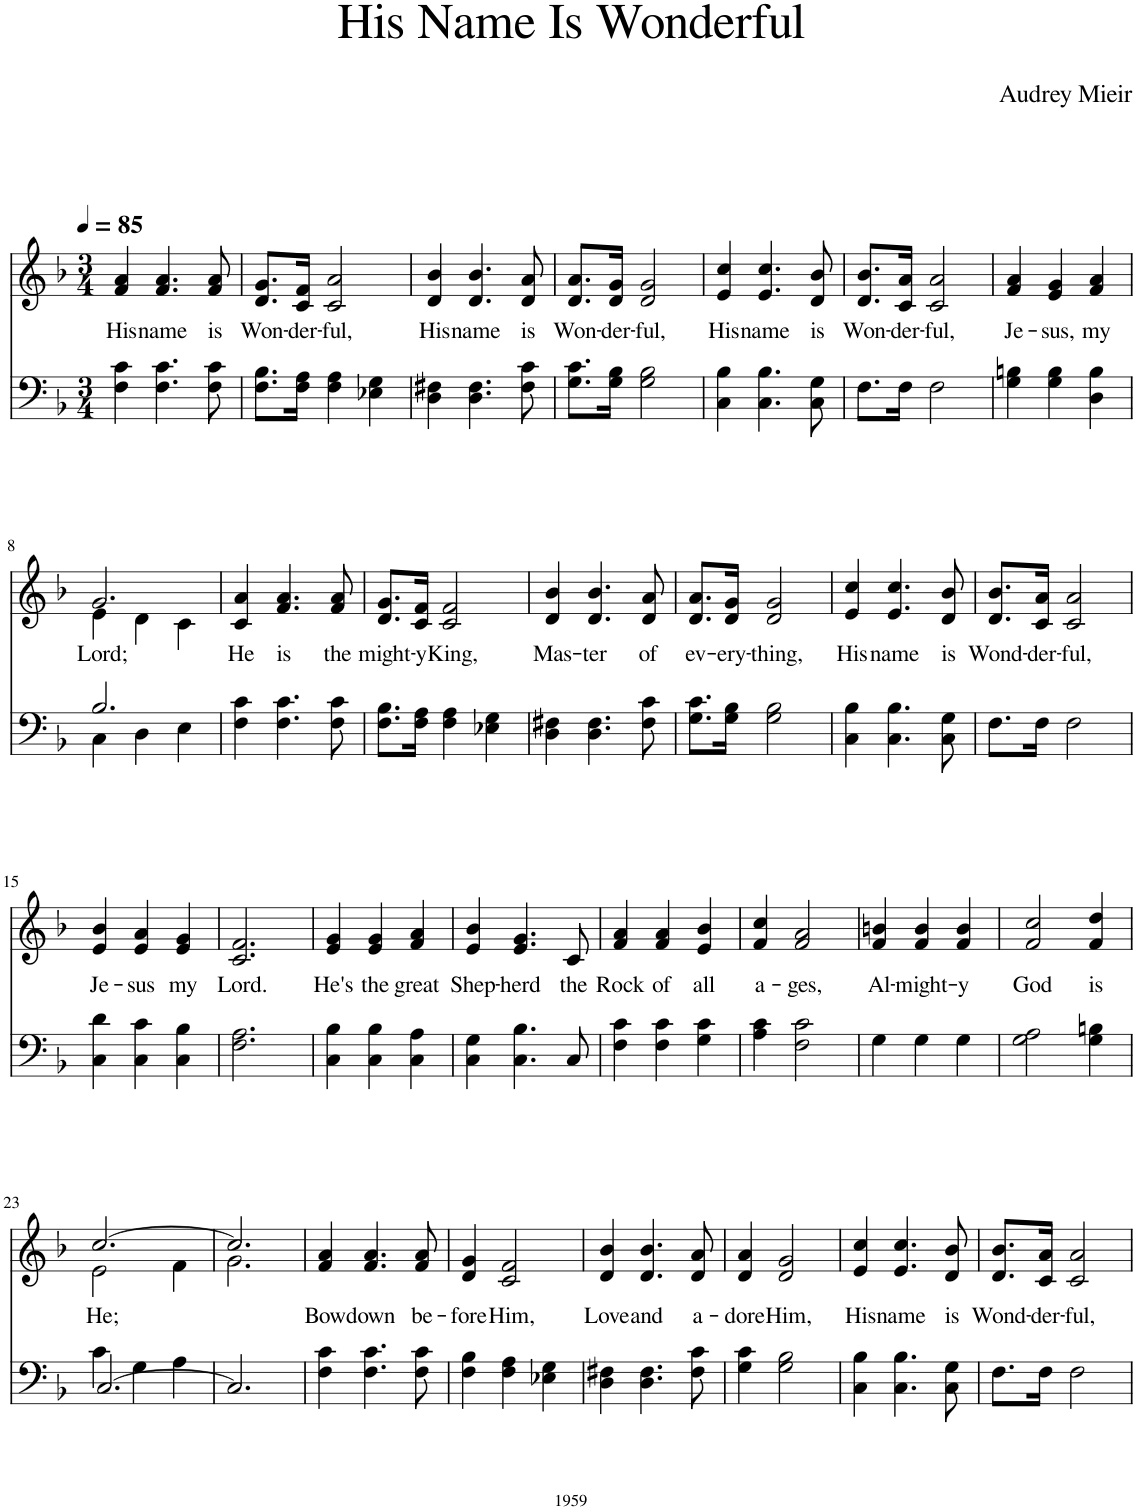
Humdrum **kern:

**kern	**kern	**text
*part1	*part1	*part1
*staff2	*staff1	*staff1
*I"Piano	*	*
*I'Pno.	*	*
*clefF4	*clefG2	*
*k[b-]	*k[b-]	*
*M3/4	*M3/4	*
*MM85	*MM85	*
=1	=1	=1
!	!	!LO:LY:b
4F\ 4c\	4f/ 4a/	His
!	!	!LO:LY:b
4.F\ 4.c\	4.f/ 4.a/	name
!	!	!LO:LY:b
8F\ 8c\	8f/ 8a/	is
=2	=2	=2
!	!	!LO:LY:b
8.F\ 8.B-\L	8.d/ 8.g/L	Won-
!	!	!LO:LY:b
16F\ 16A\Jk	16c/ 16f/Jk	-der-
!	!	!LO:LY:b
4F\ 4A\	2c/ 2a/	-ful,
4E-X\ 4G\	.	.
=3	=3	=3
!	!	!LO:LY:b
4D\ 4F#X\	4d/ 4b-/	His
!	!	!LO:LY:b
4.D\ 4.F#\	4.d/ 4.b-/	name
!	!	!LO:LY:b
8F#\ 8c\	8d/ 8a/	is
=4	=4	=4
!	!	!LO:LY:b
8.G\ 8.c\L	8.d/ 8.a/L	Won-
!	!	!LO:LY:b
16G\ 16B-\Jk	16d/ 16g/Jk	-der-
!	!	!LO:LY:b
2G\ 2B-\	2d/ 2g/	-ful,
=5	=5	=5
!	!	!LO:LY:b
4C\ 4B-\	4e/ 4cc/	His
!	!	!LO:LY:b
4.C\ 4.B-\	4.e/ 4.cc/	name
!	!	!LO:LY:b
8C\ 8G\	8d/ 8b-/	is
=6	=6	=6
!	!	!LO:LY:b
8.F\L	8.d/ 8.b-/L	Won-
!	!	!LO:LY:b
16F\Jk	16c/ 16a/Jk	-der-
!	!	!LO:LY:b
2F\	2c/ 2a/	-ful,
=7	=7	=7
!	!	!LO:LY:b
4G\ 4Bn\	4f/ 4a/	Je-
!	!	!LO:LY:b
4G\ 4B\	4e/ 4g/	-sus,
!	!	!LO:LY:b
4D\ 4B\	4f/ 4a/	my
!!LO:LB:g=z
=8	=8	=8
*^	*	*
!	!	!	!LO:LY:b
*	*	*^	*
2.B-/	4C\	2.g/	4e\	Lord;
.	4D\	.	4d\	.
.	4E\	.	4c\	.
=9	=9	=9	=9	=9
!	!	!	!	!LO:LY:b
*v	*v	*	*	*
*	*v	*v	*
4F\ 4c\	4c/ 4a/	He
!	!	!LO:LY:b
4.F\ 4.c\	4.f/ 4.a/	is
!	!	!LO:LY:b
8F\ 8c\	8f/ 8a/	the
=10	=10	=10
!	!	!LO:LY:b
8.F\ 8.B-\L	8.d/ 8.g/L	might-
!	!	!LO:LY:b
16F\ 16A\Jk	16c/ 16f/Jk	-y
!	!	!LO:LY:b
4F\ 4A\	2c/ 2f/	King,
4E-X\ 4G\	.	.
=11	=11	=11
!	!	!LO:LY:b
4D\ 4F#X\	4d/ 4b-/	Mas-
!	!	!LO:LY:b
4.D\ 4.F#\	4.d/ 4.b-/	-ter
!	!	!LO:LY:b
8F#\ 8c\	8d/ 8a/	of
=12	=12	=12
!	!	!LO:LY:b
8.G\ 8.c\L	8.d/ 8.a/L	ev-
!	!	!LO:LY:b
16G\ 16B-\Jk	16d/ 16g/Jk	-ery-
!	!	!LO:LY:b
2G\ 2B-\	2d/ 2g/	-thing,
=13	=13	=13
!	!	!LO:LY:b
4C\ 4B-\	4e/ 4cc/	His
!	!	!LO:LY:b
4.C\ 4.B-\	4.e/ 4.cc/	name
!	!	!LO:LY:b
8C\ 8G\	8d/ 8b-/	is
=14	=14	=14
!	!	!LO:LY:b
8.F\L	8.d/ 8.b-/L	Wond-
!	!	!LO:LY:b
16F\Jk	16c/ 16a/Jk	-der-
!	!	!LO:LY:b
2F\	2c/ 2a/	-ful,
!!LO:LB:g=z
=15	=15	=15
!	!	!LO:LY:b
4C\ 4d\	4e/ 4b-/	Je-
!	!	!LO:LY:b
4C\ 4c\	4e/ 4a/	-sus
!	!	!LO:LY:b
4C\ 4B-\	4e/ 4g/	my
=16	=16	=16
!	!	!LO:LY:b
2.F\ 2.A\	2.c/ 2.f/	Lord.
=17	=17	=17
!	!	!LO:LY:b
4C\ 4B-\	4e/ 4g/	He's
!	!	!LO:LY:b
4C\ 4B-\	4e/ 4g/	the
!	!	!LO:LY:b
4C\ 4A\	4f/ 4a/	great
=18	=18	=18
!	!	!LO:LY:b
4C\ 4G\	4e/ 4b-/	Shep-
!	!	!LO:LY:b
4.C\ 4.B-\	4.e/ 4.g/	-herd
!	!	!LO:LY:b
8C/	8c/	the
=19	=19	=19
!	!	!LO:LY:b
4F\ 4c\	4f/ 4a/	Rock
!	!	!LO:LY:b
4F\ 4c\	4f/ 4a/	of
!	!	!LO:LY:b
4G\ 4c\	4e/ 4b-/	all
=20	=20	=20
!	!	!LO:LY:b
4A\ 4c\	4f/ 4cc/	a-
!	!	!LO:LY:b
2F\ 2c\	2f/ 2a/	-ges,
=21	=21	=21
!	!	!LO:LY:b
4G\	4f/ 4bn/	Al-
!	!	!LO:LY:b
4G\	4f/ 4b/	-might-
!	!	!LO:LY:b
4G\	4f/ 4b/	-y
=22	=22	=22
!	!	!LO:LY:b
2G\ 2A\	2f/ 2cc/	God
!	!	!LO:LY:b
4G\ 4Bn\	4f/ 4dd/	is
!!LO:LB:g=z
=23	=23	=23
*^	*	*
!	!	!	!LO:LY:b
*	*	*^	*
[2.C/	4c\	[2.cc/	2e\	He;
.	4G\	.	.	.
.	4A\	.	4f\	.
*v	*v	*	*	*
=24	=24	=24	=24
2.C/]	2.cc/]	2.g\	.
=25	=25	=25	=25
!	!	!	!LO:LY:b
*	*v	*v	*
4F\ 4c\	4f/ 4a/	Bow
!	!	!LO:LY:b
4.F\ 4.c\	4.f/ 4.a/	down
!	!	!LO:LY:b
8F\ 8c\	8f/ 8a/	be-
=26	=26	=26
!	!	!LO:LY:b
4F\ 4B-\	4d/ 4g/	-fore
!	!	!LO:LY:b
4F\ 4A\	2c/ 2f/	Him,
4E-X\ 4G\	.	.
=27	=27	=27
!	!	!LO:LY:b
4D\ 4F#X\	4d/ 4b-/	Love
!	!	!LO:LY:b
4.D\ 4.F#\	4.d/ 4.b-/	and
!	!	!LO:LY:b
8F#\ 8c\	8d/ 8a/	a-
=28	=28	=28
!	!	!LO:LY:b
4G\ 4c\	4d/ 4a/	-dore
!	!	!LO:LY:b
2G\ 2B-\	2d/ 2g/	Him,
=29	=29	=29
!	!	!LO:LY:b
4C\ 4B-\	4e/ 4cc/	His
!	!	!LO:LY:b
4.C\ 4.B-\	4.e/ 4.cc/	name
!	!	!LO:LY:b
8C\ 8G\	8d/ 8b-/	is
=30	=30	=30
!	!	!LO:LY:b
8.F\L	8.d/ 8.b-/L	Wond-
!	!	!LO:LY:b
16F\Jk	16c/ 16a/Jk	-der-
!	!	!LO:LY:b
2F\	2c/ 2a/	-ful,
=	=	=
*-	*-	*-
